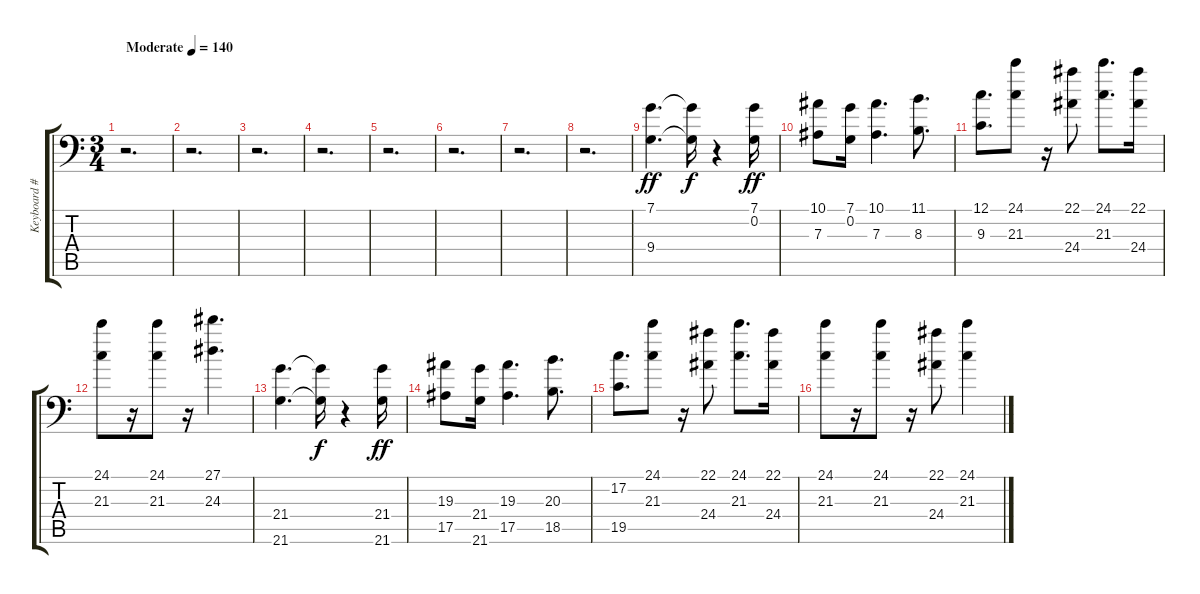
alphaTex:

\track ("Keyboard #1" "Keyboard #") {instrument brasssection}
\staff {score tabs}
\tuning (C4 G3 Eb3 Bb2 F2 Bb1) {hide}
\ts (3 4)
\tempo (140 "Moderate")
\clef f4
\ks c
r.2{d dy ff instrument brasssection} |
r.2{d} |
r.2{d} |
r.2{d} |
r.2{d} |
r.2{d} |
r.2{d} |
r.2{d} |
(7.1 9.4).4{d} (7.1{t} 9.4{t}).16{dy f} r.4 (7.1 0.2).16{dy ff} |
(10.1 7.3).8 (7.1 0.2).16 (10.1 7.3).4{d} (11.1 8.3).8{d} |
(12.1 9.3).8{d} (24.1 21.3).8 r.16 (22.1 24.4).8 (24.1 21.3).8{d} (22.1 24.4).16 |
(24.1 21.3).8 r.16 (24.1 21.3).8 r.16 (27.1 24.3).4{d} |
(21.4 21.6).4{d} (21.4{t} 21.6{t}).16{dy f} r.4 (21.4 21.6).16{dy ff} |
(19.3 17.5).8 (21.4 21.6).16 (19.3 17.5).4{d} (20.3 18.5).8{d} |
(17.2 19.5).8{d} (24.1 21.3).8 r.16 (22.1 24.4).8 (24.1 21.3).8{d} (22.1 24.4).16 |
(24.1 21.3).8 r.16 (24.1 21.3).8 r.16 (22.1 24.4).8 (24.1 21.3).4
